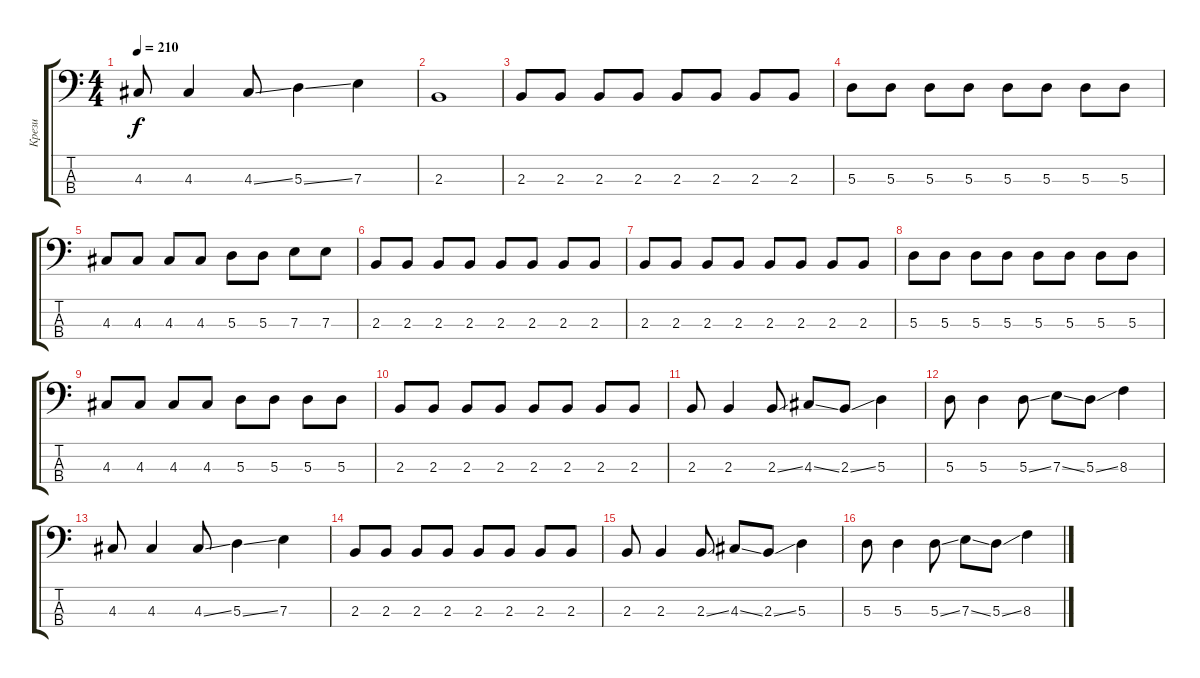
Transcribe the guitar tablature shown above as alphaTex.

\track ("Крези" "Крези") {instrument electricbassfinger}
\staff {score tabs}
\tuning (G2 D2 A1 E1) {hide}
\ts (4 4)
\tempo 210
\clef f4
\ks c
4.3.8{dy f} 4.3.4 4.3{ss}.8 5.3{ss}.4 7.3.4 |
2.3.1 |
2.3.8 2.3.8 2.3.8 2.3.8 2.3.8 2.3.8 2.3.8 2.3.8 |
5.3.8 5.3.8 5.3.8 5.3.8 5.3.8 5.3.8 5.3.8 5.3.8 |
4.3.8 4.3.8 4.3.8 4.3.8 5.3.8 5.3.8 7.3.8 7.3.8 |
2.3.8 2.3.8 2.3.8 2.3.8 2.3.8 2.3.8 2.3.8 2.3.8 |
2.3.8 2.3.8 2.3.8 2.3.8 2.3.8 2.3.8 2.3.8 2.3.8 |
5.3.8 5.3.8 5.3.8 5.3.8 5.3.8 5.3.8 5.3.8 5.3.8 |
4.3.8 4.3.8 4.3.8 4.3.8 5.3.8 5.3.8 5.3.8 5.3.8 |
2.3.8 2.3.8 2.3.8 2.3.8 2.3.8 2.3.8 2.3.8 2.3.8 |
2.3.8 2.3.4 2.3{ss}.8 4.3{ss}.8 2.3{ss}.8 5.3.4 |
5.3.8 5.3.4 5.3{ss}.8 7.3{ss}.8 5.3{ss}.8 8.3.4 |
4.3.8 4.3.4 4.3{ss}.8 5.3{ss}.4 7.3.4 |
2.3.8 2.3.8 2.3.8 2.3.8 2.3.8 2.3.8 2.3.8 2.3.8 |
2.3.8 2.3.4 2.3{ss}.8 4.3{ss}.8 2.3{ss}.8 5.3.4 |
5.3.8 5.3.4 5.3{ss}.8 7.3{ss}.8 5.3{ss}.8 8.3.4
